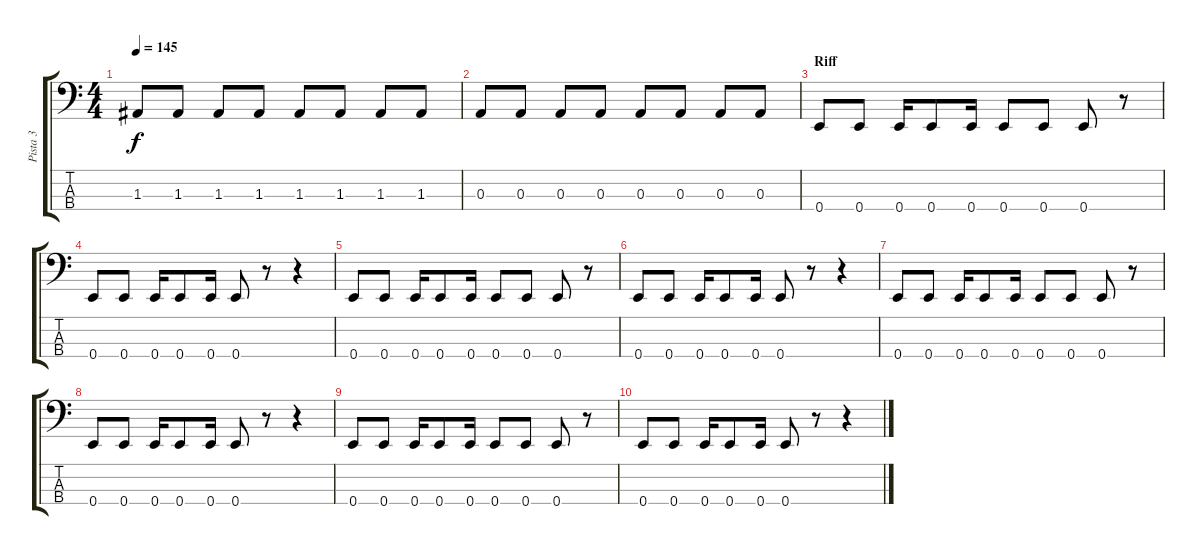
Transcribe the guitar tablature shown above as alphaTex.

\track ("Pista 3" "Pista 3") {instrument electricbasspick}
\staff {score tabs}
\tuning (G2 D2 A1 E1) {hide}
\ts (4 4)
\tempo 145
\clef f4
\ks c
1.3.8{dy f} 1.3.8 1.3.8 1.3.8 1.3.8 1.3.8 1.3.8 1.3.8 |
0.3.8 0.3.8 0.3.8 0.3.8 0.3.8 0.3.8 0.3.8 0.3.8 |
\section ("" "Riff")
0.4.8 0.4.8 0.4.16 0.4.8 0.4.16 0.4.8 0.4.8 0.4.8 r.8 |
0.4.8 0.4.8 0.4.16 0.4.8 0.4.16 0.4.8 r.8 r.4 |
0.4.8 0.4.8 0.4.16 0.4.8 0.4.16 0.4.8 0.4.8 0.4.8 r.8 |
0.4.8 0.4.8 0.4.16 0.4.8 0.4.16 0.4.8 r.8 r.4 |
0.4.8 0.4.8 0.4.16 0.4.8 0.4.16 0.4.8 0.4.8 0.4.8 r.8 |
0.4.8 0.4.8 0.4.16 0.4.8 0.4.16 0.4.8 r.8 r.4 |
0.4.8 0.4.8 0.4.16 0.4.8 0.4.16 0.4.8 0.4.8 0.4.8 r.8 |
0.4.8 0.4.8 0.4.16 0.4.8 0.4.16 0.4.8 r.8 r.4
